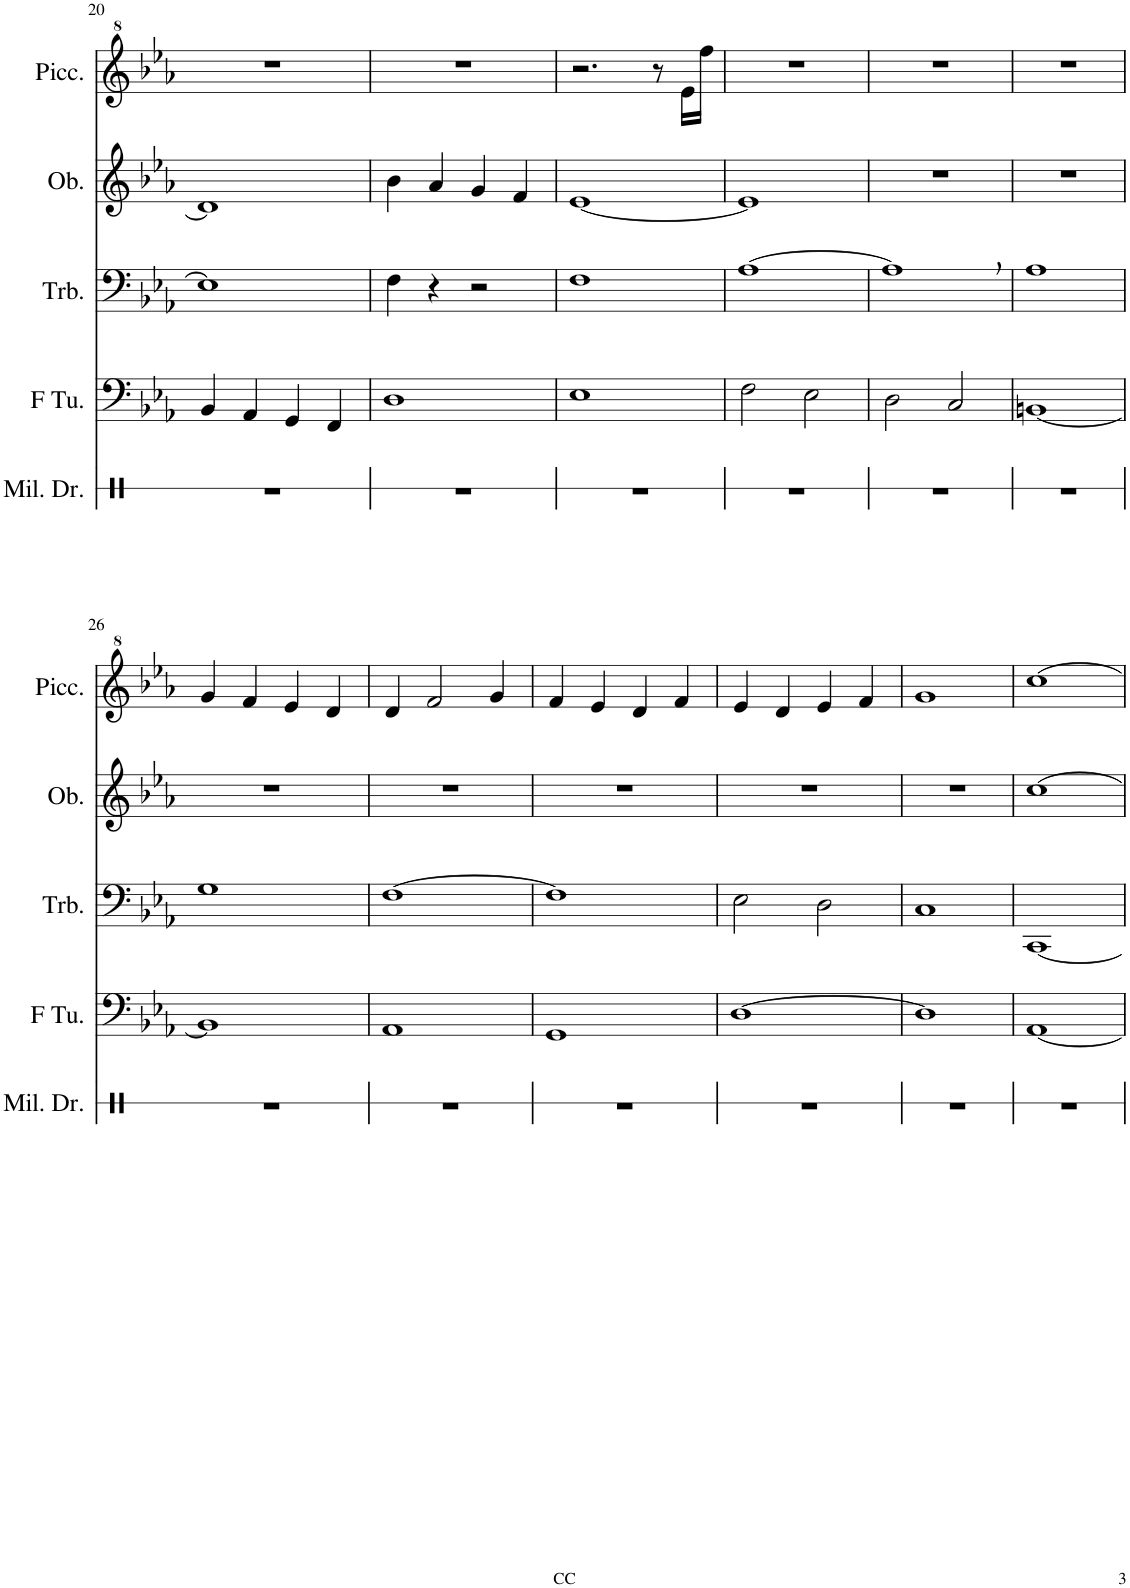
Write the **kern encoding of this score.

**kern	**kern	**kern	**kern	**kern
*part5	*part4	*part3	*part2	*part1
*staff5	*staff4	*staff3	*staff2	*staff1
*I"Military Drum	*I"F Tuba	*I"Trombone	*I"Oboe	*I"Piccolo
*I'Mil. Dr.	*I'F Tu.	*I'Trb.	*I'Ob.	*I'Picc.
!!LO:PB:g=z
*clefX	*clefF4	*clefF4	*clefG2	*clefG^2
*	*	*	*	*Trd-7c-12
*k[]	*k[b-e-a-]	*k[b-e-a-]	*k[b-e-a-]	*k[b-e-a-]
*M4/4	*M4/4	*M4/4	*M4/4	*M4/4
=20	=20	=20	=20	=20
1r	4BB-/	1E-]	1d]	1r
.	4AA-/	.	.	.
.	4GG/	.	.	.
.	4FF/	.	.	.
=21	=21	=21	=21	=21
1r	1D	4F\	4b-\	1r
.	.	4r	4a-/	.
.	.	2r	4g/	.
.	.	.	4f/	.
=22	=22	=22	=22	=22
1r	1E-	1F	[1e-	2.r
.	.	.	.	8r
.	.	.	.	16ee-\LL
.	.	.	.	16fff\JJ
=23	=23	=23	=23	=23
1r	2F\	[1A-	1e-]	1r
.	2E-\	.	.	.
=24	=24	=24	=24	=24
1r	2D\	1A-,]	1r	1r
.	2C/	.	.	.
=25	=25	=25	=25	=25
1r	[1BBn	1A-	1r	1r
!!LO:LB:g=z
=26	=26	=26	=26	=26
1r	1BB]	1G	1r	4gg/
.	.	.	.	4ff/
.	.	.	.	4ee-/
.	.	.	.	4dd/
=27	=27	=27	=27	=27
1r	1AA-	[1F	1r	4dd/
.	.	.	.	2ff/
.	.	.	.	4gg/
=28	=28	=28	=28	=28
1r	1GG	1F]	1r	4ff/
.	.	.	.	4ee-/
.	.	.	.	4dd/
.	.	.	.	4ff/
=29	=29	=29	=29	=29
1r	[1D	2E-\	1r	4ee-/
.	.	.	.	4dd/
.	.	2D\	.	4ee-/
.	.	.	.	4ff/
=30	=30	=30	=30	=30
1r	1D]	1C	1r	1gg
=31	=31	=31	=31	=31
1r	[1AA-	[1CC	[1cc	[1ccc
=	=	=	=	=
*-	*-	*-	*-	*-
